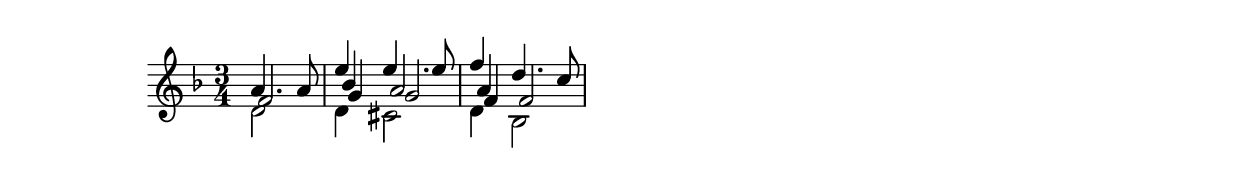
%% DO NOT EDIT this file manually; it is automatically
%% generated from LSR http://lsr.dsi.unimi.it
%% Make any changes in LSR itself, or in Documentation/snippets/new/ ,
%% and then run scripts/auxiliar/makelsr.py
%%
%% This file is in the public domain.
\version "2.14.0"

\header {
  lsrtags = "simultaneous-notes"

%% Translation of GIT committish: 70f5f30161f7b804a681cd080274bfcdc9f4fe8c
 doctitlees = "Voces adicionales para evitar colisiones"
 texidoces = "
En ciertos casos de polifonía compleja, se necesitan voces adicionales
para evitar colisiones entre las notas.  Si se necesitan más de cuatro
voces paralelas, las voces adicionales se añaden definiendo una
variable que utiliza la función de Scheme @code{context-spec-music}.

"


%% Translation of GIT committish: 0a868be38a775ecb1ef935b079000cebbc64de40
  texidocde = "
Ein einigen Fällen von sehr komplexer polyphoner Musik sind zusätzliche
Stimmen notwendig, um Zusammenstöße zwischen den Noten zu vermeiden.
Wenn mehr als vier parallele Stimmen benötigt werden, können zusätzliche
Stimmen definiert werden, indem eine Variable mit der Funktion
@code{context-spec-music} definiert wird.

"
  doctitlede = "Zusätzliche Stimmen um Zusammenstöße zu vermeiden"

%% Translation of GIT committish: 1baa2adf57c84e8d50e6907416eadb93e2e2eb5c
  texidocfr = "
Dans certains cas de musique polyphonie complexe, une voix
supplémentaire peut permettre d'éviter les risques de collision.
Lorsque quatre voix parallèles ne suffisent pas, la fonction Scheme
@code{context-spec-music} permet d'ajouter des d'autres voix.

"
  doctitlefr = "Ajout de voix pour éviter les collisions"


  texidoc = "
In some instances of complex polyphonic music, additional voices are
necessary to prevent collisions between notes.  If more than four
parallel voices are needed, additional voices can be added by defining
a variable using the Scheme function @code{context-spec-music}.

"
  doctitle = "Additional voices to avoid collisions"
} % begin verbatim

voiceFive = #(context-spec-music (make-voice-props-set 4) 'Voice)

\relative c'' {
  \time 3/4
  \key d \minor
  \partial 2
  <<
    {
      \voiceOne
      a4. a8
      e'4 e4. e8
      f4 d4. c8
    }
    \\
    {
      \voiceThree
      f,2
      bes4 a2
      a4 s2
    }
    \\
    {
      \voiceFive
      s2
      g4 g2
      f4 f2
    }
    \\
    \bar "||"{
      \voiceTwo
      d2
      d4 cis2
      d4 bes2
    }
  >>
}

